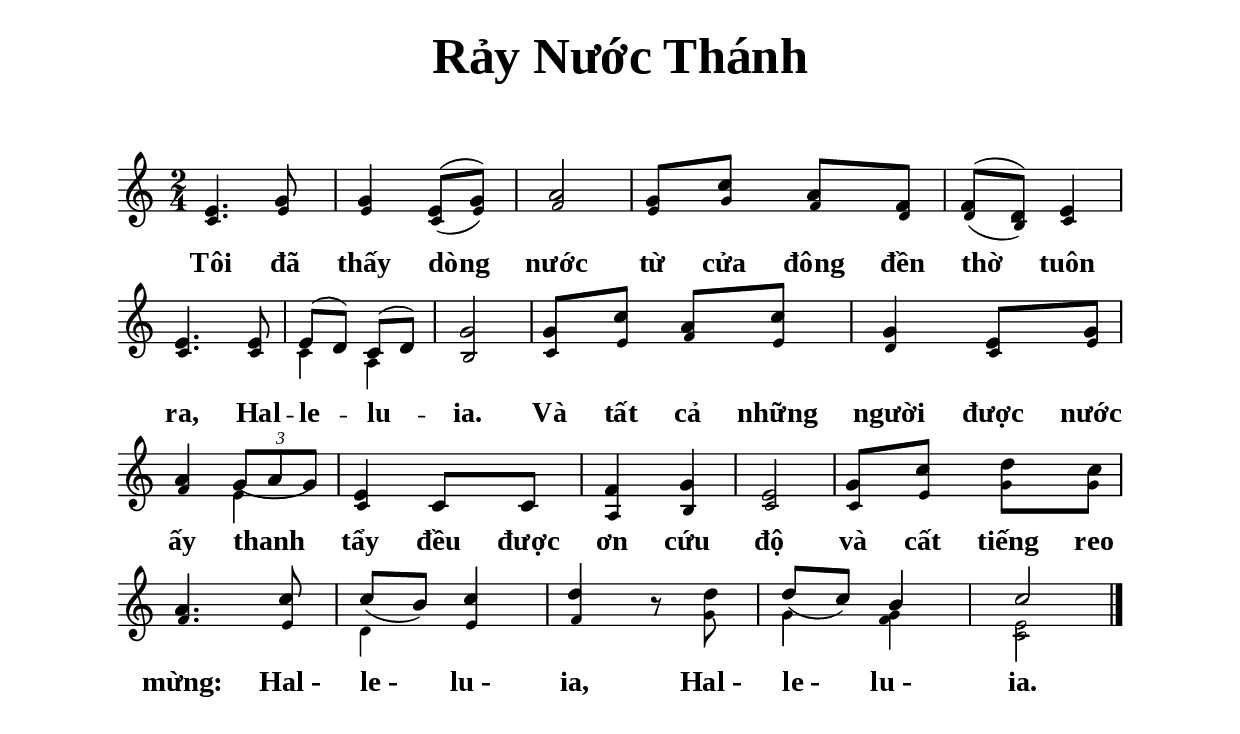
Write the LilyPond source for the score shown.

% Cài đặt chung
\version "2.22.1"
\include "english.ly"

\header {
  title = \markup { \fontsize #3 "Rảy Nước Thánh" }
  composer = " "
  arranger = " "
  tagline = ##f
}

% Nhạc điệp khúc
nhacDiepKhucSop = \relative c' {
  e4. g8 |
  g4 e8 _(g) |
  a2 |
  g8 c a f |
  f _(d) e4 |
  e4. e8 |
  e (d) c (d) |
  g2 |
  g8 c a c |
  g4 e8 g |
  a4 \tuplet 3/2 { g8 \tweak extra-offset #'(0 . 0.8) _(a g) } |
  e4 c8 c |
  f4 g |
  e2 |
  g8 c d c |
  a4. c8 |
  c _(b) c4 |
  d r8 d |
  d _(c) b4 |
  c2 \bar "|."
}

nhacDiepKhucBas = \relative c' {
  c4. e8 |
  e4 c8 ^(e) |
  f2 |
  e8 g f d |
  d ^(b) c4 |
  c4. c8 |
  c4 a |
  b2 |
  c8 e f e |
  d4 c8 e |
  f4 e |
  c c8 c |
  a4 b |
  c2 |
  c8 e g g |
  f4. e8 |
  d4 e |
  f r8 g |
  g4 <g f> |
  <e c>2
}

% Lời điệp khúc
loiDiepKhuc = \lyricmode {
  Tôi đã thấy dòng nước từ cửa đông đền thờ tuôn ra,
  Hal -- le -- lu -- ia.
  Và tất cả những người được nước ấy thanh tẩy
  đều được ơn cứu độ
  và cất tiếng reo mừng:
  "Hal -" "le -" "lu -" ia, "Hal -" "le -" "lu -" ia.
}

% Dàn trang
% Thiết lập tông và nhịp
TongNhip = { \key c \major \time 2/4 }

\paper {
  #(set-paper-size "a4")
  top-margin = 20\mm
  bottom-margin = 20\mm
  left-margin = 20\mm
  right-margin = 20\mm
  indent = #0
  #(define fonts
	 (make-pango-font-tree "Liberation Serif"
	 		       "Liberation Serif"
			       "Liberation Serif"
			       (/ 20 20)))
}
% Đổi kích thước nốt cho bè phụ
notBePhu =
#(define-music-function (font-size music) (number? ly:music?)
   (for-some-music
     (lambda (m)
       (if (music-is-of-type? m 'rhythmic-event)
           (begin
             (set! (ly:music-property m 'tweaks)
                   (cons `(font-size . ,font-size)
                         (ly:music-property m 'tweaks)))
             #t)
           #f))
     music)
   music)

\score {
  \new ChoirStaff <<
    \new Staff = diepKhuc \with {
        \consists "Merge_rests_engraver"
        printPartCombineTexts = ##f
      }
      <<
      \new Voice \TongNhip \partCombine 
        \nhacDiepKhucSop
        \notBePhu -2 { \nhacDiepKhucBas }
      \new NullVoice = nhacThamChieu \nhacDiepKhucSop
      \new Lyrics \with {
          \override VerticalAxisGroup.
            nonstaff-relatedstaff-spacing.padding = #1.2
          \override VerticalAxisGroup.
            nonstaff-unrelatedstaff-spacing.padding = #1.2
        }
        \lyricsto nhacThamChieu \loiDiepKhuc
      >>
  >>
  \layout {
    \override Lyrics.LyricText.font-series = #'bold
    \override Lyrics.LyricText.font-size = #+2
    \override Lyrics.LyricSpace.minimum-distance = #3.5
    \override Score.BarNumber.break-visibility = ##(#f #f #f)
    \override Score.SpacingSpanner.uniform-stretching = ##t
  }
}
